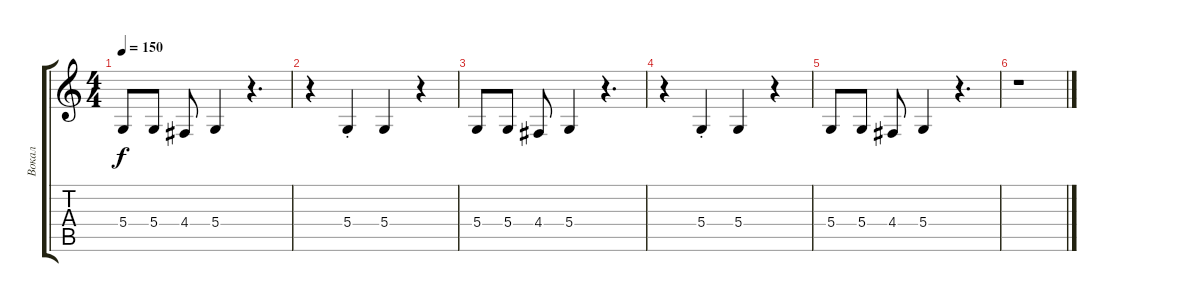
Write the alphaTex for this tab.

\track ("Вокал" "Вокал") {instrument oboe}
\staff {score tabs}
\tuning (E4 B3 G3 D3 A2 E2) {hide}
\ts (4 4)
\tempo 150
\clef g2
\ks c
5.4.8{dy f} 5.4.8 4.4.8 5.4.4 r.4{d} |
r.4 5.4{st}.4 5.4.4 r.4 |
5.4.8 5.4.8 4.4.8 5.4.4 r.4{d} |
r.4 5.4{st}.4 5.4.4 r.4 |
5.4.8 5.4.8 4.4.8 5.4.4 r.4{d} |
r.1
